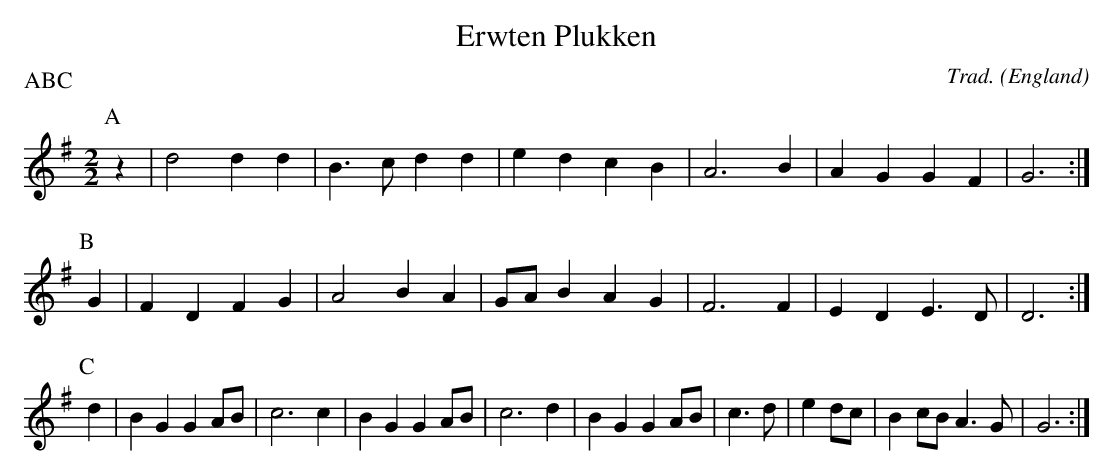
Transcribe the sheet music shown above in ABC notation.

X:1
T:Erwten Plukken
C:Trad.
O:England
L:1/4
M:2/2
P:ABC
K:G
P:A
z | d2 d d | B>c d d | e d c B | A3 B | A G G F | G3 :|
P:B
G | F D F G | A2 B A | G/A/ B A G | F3 F | E D E>D | D3 :|
P:C
d | B G G A/B/ | c3 c | B G G A/B/ | c3 d | B G G A/B/ | c>d | e d/c/ | B c/B/ A>G | G3 :|
